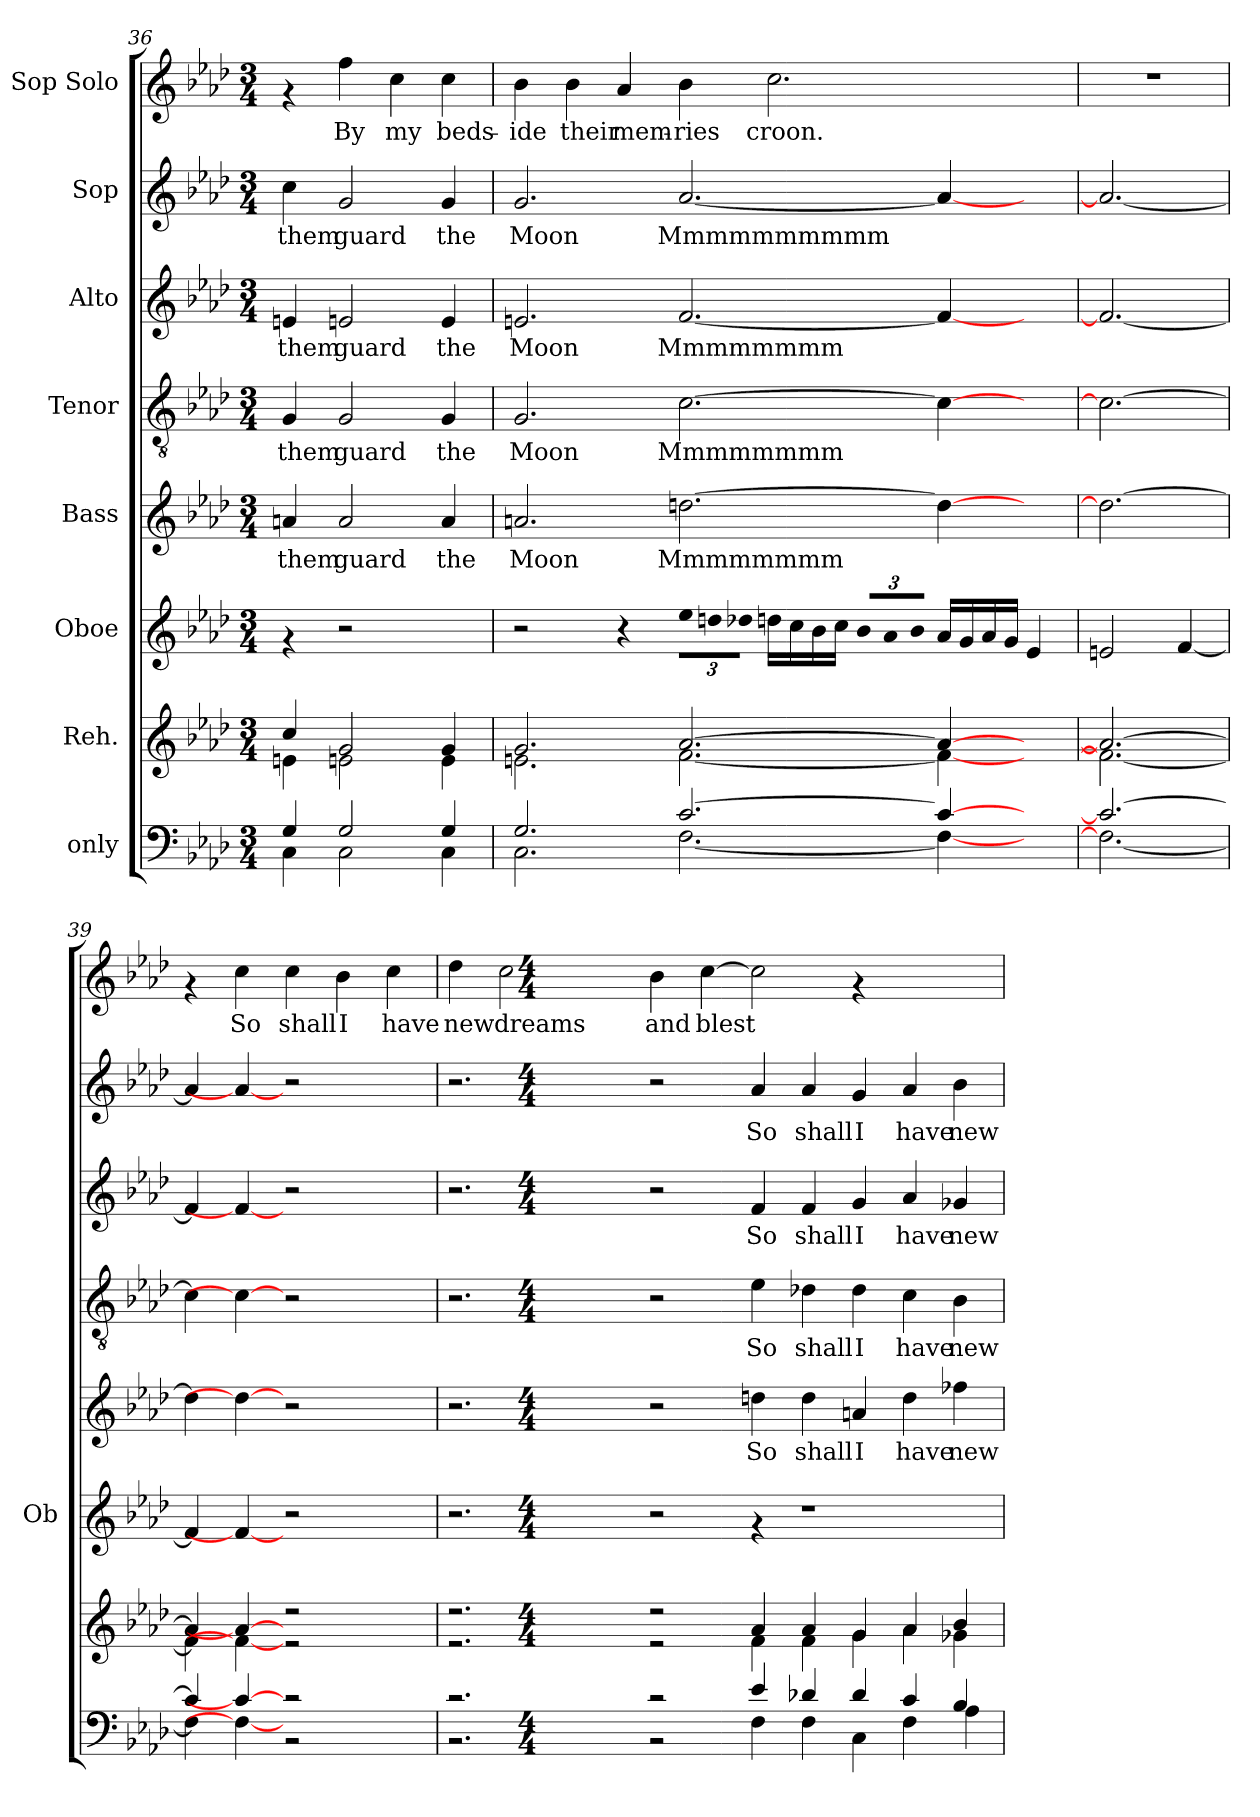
**kern	**kern	**kern	**kern	**text	**kern	**text	**kern	**text	**kern	**text	**kern	**text
*part8	*part7	*part6	*part5	*part5	*part4	*part4	*part3	*part3	*part2	*part2	*part1	*part1
*staff8	*staff7	*staff6	*staff5	*staff5	*staff4	*staff4	*staff3	*staff3	*staff2	*staff2	*staff1	*staff1
*I"only	*I"Reh.	*I"Oboe	*I"Bass	*	*I"Tenor	*	*I"Alto	*	*I"Sop	*	*I"Sop Solo	*
*	*	*I'Ob	*	*	*	*	*	*	*	*	*	*
*clefF4	*clefG2	*clefG2	*clefG2	*	*clefGv2	*	*clefG2	*	*clefG2	*	*clefG2	*
*k[b-e-a-d-]	*k[b-e-a-d-]	*k[b-e-a-d-]	*k[b-e-a-d-]	*	*k[b-e-a-d-]	*	*k[b-e-a-d-]	*	*k[b-e-a-d-]	*	*k[b-e-a-d-]	*
*A-:	*A-:	*A-:	*A-:	*	*A-:	*	*A-:	*	*A-:	*	*A-:	*
*M3/4	*M3/4	*M3/4	*M3/4	*	*M3/4	*	*M3/4	*	*M3/4	*	*M3/4	*
=36	=36	=36	=36	=36	=36	=36	=36	=36	=36	=36	=36	=36
*^	*^	*	*	*	*	*	*	*	*	*	*	*
!	!	!	!	!	!	!LO:LY:b	!	!LO:LY:b	!	!LO:LY:b	!	!LO:LY:b	!	!
4G/	4C\	4cc/	4en\	4rf	4a/	them	4G/	them	4en/	them	4cc\	them	4rf	.
!	!	!	!	!	!	!LO:LY:b	!	!LO:LY:b	!	!LO:LY:b	!	!LO:LY:b	!	!LO:LY:b:cj
2G/	2C\	2g/	2en\	2r	2a/	guard	2G/	guard	2en/	guard	2g/	guard	4ff\	By
!	!	!	!	!	!	!	!	!	!	!	!	!	!	!LO:LY:b:cj
.	.	.	.	.	.	.	.	.	.	.	.	.	4cc\	my
!	!	!	!	!	!	!LO:LY:b	!	!LO:LY:b	!	!LO:LY:b	!	!LO:LY:b	!	!LO:LY:b:cj
4G/	4C\	4g/	4e\	4ryy	4a/	the	4G/	the	4e/	the	4g/	the	4cc\	beds-
!!LO:LB:g=z
=37	=37	=37	=37	=37	=37	=37	=37	=37	=37	=37	=37	=37	=37	=37
!	!	!	!	!	!	!LO:LY:b	!	!LO:LY:b	!	!LO:LY:b	!	!LO:LY:b	!	!LO:LY:b:cj
2.G/	2.C\	2.g/	2.en\	2r	2.a/	Moon	2.G/	Moon	2.en/	Moon	2.g/	Moon	4b-\	-ide
!	!	!	!	!	!	!	!	!	!	!	!	!	!	!LO:LY:b:cj
.	.	.	.	.	.	.	.	.	.	.	.	.	4b-\	their
!	!	!	!	!	!	!	!	!	!	!	!	!	!	!LO:LY:b:cj
.	.	.	.	4r	.	.	.	.	.	.	.	.	4a-/	mem-
!	!	!	!	!LO:N:vis=8	!	!LO:LY:b	!	!LO:LY:b	!	!LO:LY:b	!	!LO:LY:b	!	!LO:LY:b:cj
[<2.c/	[>2.F\	[<2.a-/	[>2.f\	12ee-\L	[>2.dd\	Mmmmmmmm	[>2.c\	Mmmmmmmm	[<2.f/	Mmmmmmmm	[<2.a-/	Mmmmmmmmmm	4b-\	-ries
!	!	!	!	!LO:N:vis=8	!	!	!	!	!	!	!	!	!	!
.	.	.	.	12ddn\	.	.	.	.	.	.	.	.	.	.
!	!	!	!	!LO:N:vis=8	!	!	!	!	!	!	!	!	!	!
.	.	.	.	12dd-X\J	.	.	.	.	.	.	.	.	.	.
!	!	!	!	!	!	!	!	!	!	!	!	!	!	!LO:LY:b:cj
.	.	.	.	16ddn\L	.	.	.	.	.	.	.	.	2.cc\	croon.
.	.	.	.	16cc\	.	.	.	.	.	.	.	.	.	.
.	.	.	.	16b-\	.	.	.	.	.	.	.	.	.	.
.	.	.	.	16cc\J	.	.	.	.	.	.	.	.	.	.
!	!	!	!	!LO:N:vis=8	!	!	!	!	!	!	!	!	!	!
.	.	.	.	12b-/L	.	.	.	.	.	.	.	.	.	.
!	!	!	!	!LO:N:vis=8	!	!	!	!	!	!	!	!	!	!
.	.	.	.	12a-/	.	.	.	.	.	.	.	.	.	.
!	!	!	!	!LO:N:vis=8	!	!	!	!	!	!	!	!	!	!
.	.	.	.	12b-/J	.	.	.	.	.	.	.	.	.	.
!	!	!	!	!	!	!LO:LY:b	!	!LO:LY:b	!	!LO:LY:b	!	!LO:LY:b	!	!
4c/_<	4F\_>	4a-/_<	4f\_>	16a-/L	4dd\_>	.	4c\_>	.	4f/_<	.	4a-/_<	.	.	.
.	.	.	.	16g/	.	.	.	.	.	.	.	.	.	.
.	.	.	.	16a-/	.	.	.	.	.	.	.	.	.	.
.	.	.	.	16g/J	.	.	.	.	.	.	.	.	.	.
4ryy	4ryy	4ryy	4ryy	4e-/	4ryy	.	4ryy	.	4ryy	.	4ryy	.	4ryy	.
=38	=38	=38	=38	=38	=38	=38	=38	=38	=38	=38	=38	=38	=38	=38
2.c_<	2.F_>	2.a-_<	2.f_>	2en/	2.dd_>	.	2.c_>	.	2.f_<	.	2.a-_<	.	2.r	.
.	.	.	.	[<4f/	.	.	.	.	.	.	.	.	.	.
=39	=39	=39	=39	=39	=39	=39	=39	=39	=39	=39	=39	=39	=39	=39
4c/]	4F\]	4a-/]	4f\]	4f/]	4dd\]	.	4c\]	.	4f/]	.	4a-/]	.	4rf	.
!	!	!	!	!	!	!	!	!	!	!	!	!	!	!LO:LY:b:cj
4c_	4F_	4a-_	4f_	4f/_	4dd_	.	4c_	.	4f_	.	4a-_	.	4cc\	So
!	!	!	!	!	!	!	!	!	!	!	!	!	!	!LO:LY:b:cj
2r	2r	2r	2r	2r	2r	.	2r	.	2r	.	2r	.	4cc\	shall
!	!	!	!	!	!	!	!	!	!	!	!	!	!	!LO:LY:b:cj
.	.	.	.	.	.	.	.	.	.	.	.	.	4b-\	I
!	!	!	!	!	!	!	!	!	!	!	!	!	!	!LO:LY:b:cj
4ryy	4ryy	4ryy	4ryy	4ryy	4ryy	.	4ryy	.	4ryy	.	4ryy	.	4cc\	have
=40	=40	=40	=40	=40	=40	=40	=40	=40	=40	=40	=40	=40	=40	=40
!	!	!	!	!	!	!	!	!	!	!	!	!	!	!LO:LY:b:cj
2.r	2.r	2.r	2.r	2.r	2.r	.	2.r	.	2.r	.	2.r	.	4dd-\	new
!	!	!	!	!	!	!	!	!	!	!	!	!	!	!LO:LY:b:cj
.	.	.	.	.	.	.	.	.	.	.	.	.	2cc\	dreams
*M4/4	*	*M4/4	*	*M4/4	*M4/4	*	*M4/4	*	*M4/4	*	*M4/4	*	*M4/4	*
!	!	!	!	!	!	!	!	!	!	!	!	!	!	!LO:LY:b:cj
2r	2r	2r	2r	2r	2r	.	2r	.	2r	.	2r	.	4b-\	and
!	!	!	!	!	!	!	!	!	!	!	!	!	!	!LO:LY:b:cj
.	.	.	.	.	.	.	.	.	.	.	.	.	[>4cc\	blest
!	!	!	!	!	!	!LO:LY:b	!	!LO:LY:b	!	!LO:LY:b	!	!LO:LY:b	!	!LO:LY:b:cj
4e-/	4F\	4a-/	4f\	4rf	4dd\	So	4e-\	So	4f/	So	4a-/	So	2cc\]	.
!	!	!	!	!	!	!LO:LY:b	!	!LO:LY:b	!	!LO:LY:b	!	!LO:LY:b	!	!
4d-X/	4F\	4a-/	4f\	1r	4dd\	shall	4d-X\	shall	4f/	shall	4a-/	shall	.	.
!	!	!	!	!	!	!LO:LY:b	!	!LO:LY:b	!	!LO:LY:b	!	!LO:LY:b	!	!
4d-/	4C\	4g/	4g\	.	4a/	I	4d-\	I	4g/	I	4g/	I	4rf	.
!	!	!	!	!	!	!LO:LY:b	!	!LO:LY:b	!	!LO:LY:b	!	!LO:LY:b	!	!
4c/	4F\	4a-/	4a-\	.	4dd\	have	4c\	have	4a-/	have	4a-/	have	2ryy	.
!	!	!	!	!	!	!LO:LY:b	!	!LO:LY:b	!	!LO:LY:b	!	!LO:LY:b	!	!
4B-/	4A-\	4b-/	4g-X\	.	4ff-\	new	4B-\	new	4g-X/	new	4b-\	new	.	.
*v	*v	*	*	*	*	*	*	*	*	*	*	*	*	*
*	*v	*v	*	*	*	*	*	*	*	*	*	*	*
=	=	=	=	=	=	=	=	=	=	=	=	=
*-	*-	*-	*-	*-	*-	*-	*-	*-	*-	*-	*-	*-
